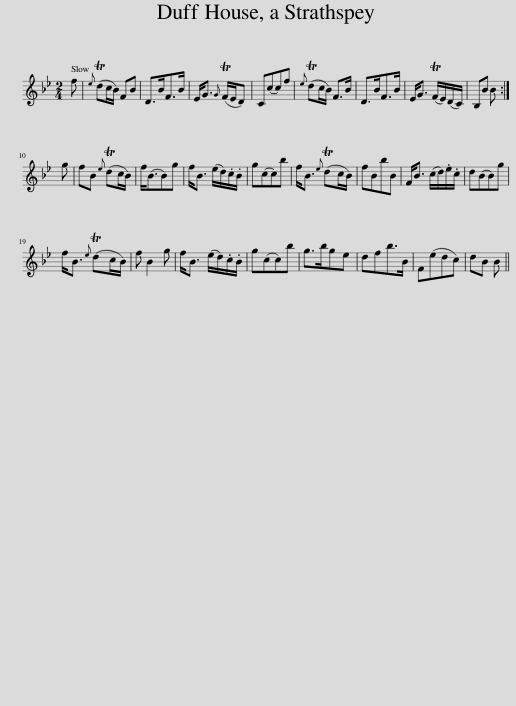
X:1
L:1/8
M:2/4
I:linebreak $
K:Bb
V:1 treble
V:1
 f |{e} (Tdc/B/) FB | D>BF>B | E<G{G} (TF/E/D) | C(cc)f | %5
{e} (Tdc/B/) F>B | D>BF>B | E<G (TF/E/)(D/C/) | B,B B :|$ g | %10
 fB{e} (Tdc/B/) | f<(BB)g | f<B (e/d/).c/.B/ | g(cc)b | f<B{e} (Tdc/B/) | %15
 fBbB | F<B (c/d/).e/.c/ | d(BB)g |$ f<B{e} (Tdc/B/) | f B2 g | %20
 f<B (e/d/).c/.B/ | g(cc)b | g>bge | dfb>B | F(edc) | %25
 dB B || %26
